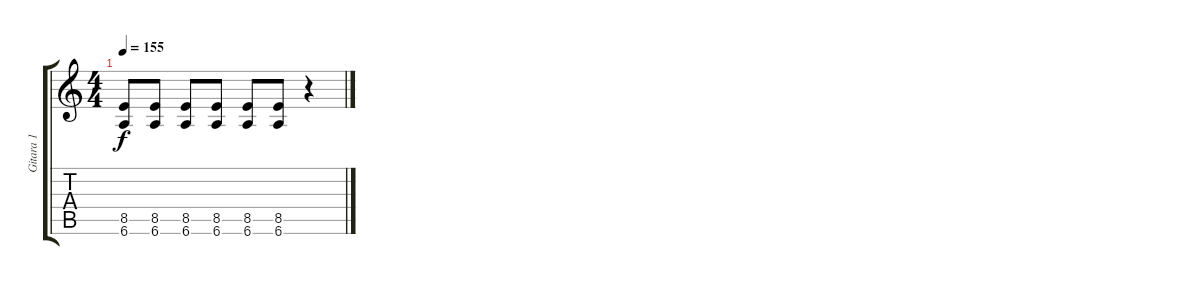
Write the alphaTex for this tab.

\track ("Gitara 1" "Gitara 1") {instrument distortionguitar}
\staff {score tabs}
\tuning (Eb4 Bb3 Gb3 Db3 Ab2 Eb2) {hide}
\ts (4 4)
\tempo 155
\clef g2
\ks c
(8.5 6.6).8{dy f} (8.5 6.6).8 (8.5 6.6).8 (8.5 6.6).8 (8.5 6.6).8 (8.5 6.6).8 r.4
